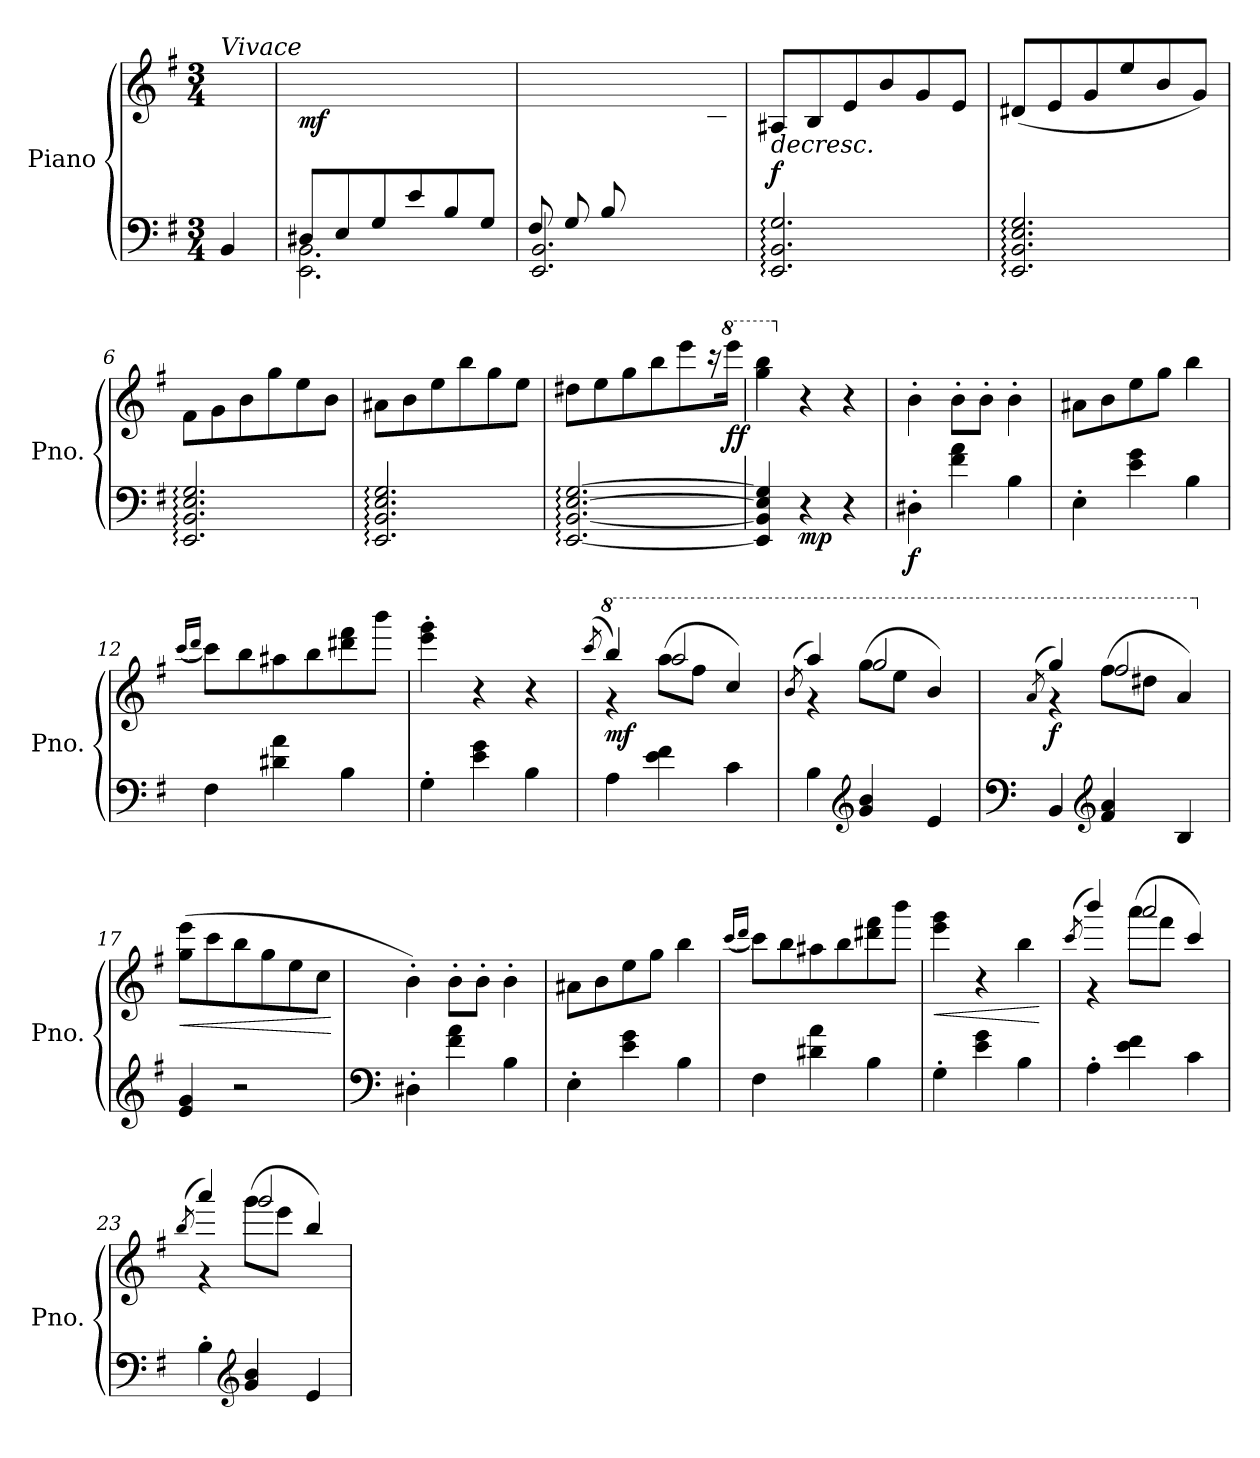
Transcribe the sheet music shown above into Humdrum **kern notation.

**kern	**kern	**dynam
*part1	*part1	*part1
*staff2	*staff1	*staff1/2
*I"Piano	*	*
*I'Pno.	*	*
*clefF4	*clefG2	*
*k[f#]	*k[f#]	*
*M3/4	*M3/4	*
*MM80	*MM80	*
=1	=1	=1
*^	*	*
!	!	!LO:TX:a:i:t=Vivace	!
4BB/	4rFyy	4ryy	.
=2	=2	=2	=2
*	*	*MM150	*
!	!	!	!LO:DY:b
(>8D#X/L	2.EE\ 2.BB\	4ryy	mf
8E/	.	.	.
*	*	*MM180	*
8G/	.	4ryy	.
8e/	.	.	.
*	*	*MM250	*
8B/	.	4ryy	.
8G/J	.	.	.
=3	=3	=3	=3
8F#/L	2.EE/ 2.BB/	4.ryy	.
8G/	.	.	.
8B/	.	.	.
*	*	*MM290	*
4.ryy	.	8g\	.
.	.	8e\	.
.	.	8c\J	.
*v	*v	*	*
=4	=4	=4
*	*MM320	*
!	!	!LO:HP:b
!	!	!LO:DY:n=1:a=2
2.EE/: 2.BB/: 2.G/:	8A#X/L	> f
.	8B/	.
.	8e/	.
*	*MM350	*
.	8b/	.
.	8g/	.
.	8e/J)	.
=5	=5	=5
2.EE/: 2.BB/: 2.E/: 2.G/:	(>8d#X/L	.
.	8e/	.
.	8g/	.
.	8ee/	.
.	8b/	.
.	8g/J)	.
=6	=6	=6
2.EE/: 2.BB/: 2.E/: 2.G/:	8f#\L	.
.	8g\	.
.	8b\	.
.	8gg\	.
.	8ee\	.
.	8b\J	.
=7	=7	=7
2.EE/: 2.BB/: 2.E/: 2.G/:	8a#X\L	.
.	8b\	.
.	8ee\	.
.	8bb\	.
.	8gg\	.
.	8ee\J	.
!!LO:LB:g=z
=8	=8	=8
*	*MM200	*
[2.EE/: [2.BB/: [2.E/: [2.G/:	8dd#X\L	.
*	*MM300	*
.	8ee\	.
.	8gg\	.
.	8bb\	.
.	8eee\	.
*	*MM50	*
.	16rccc	.
*	*8va	*
*	*MM200	*
!	!	!LO:DY:b
.	16eeee\Jk	ff
.	.	]
=9	=9	=9
*	*MM230	*
4EE/] 4BB/] 4E/] 4G/]	4ggg\ 4bbb\	.
*	*X8va	*
!	!	!LO:DY:b=2
4r	4r	mp
*	*MM50	*
4r	4r	.
=10	=10	=10
*	*MM200	*
!	!	!LO:DY:b=2
4D#X'\	4b'\	f
*	*MM320	*
4f#\ 4a\	8b'\L	.
.	8b'\J	.
*	*MM220	*
4B\	4b'\	.
=11	=11	=11
*	*MM300	*
4E'\	8a#X\L	.
.	8b\	.
4e\ 4g\	8ee\	.
.	8gg\J	.
*	*MM230	*
4B\	4bb\	.
=12	=12	=12
*	*MM330	*
.	(<16qccc/LL	.
.	16qddd/JJ	.
4F#\	8ccc\L)	.
.	8bb\	.
4d#X\ 4a\	8aa#X\	.
.	8bb\	.
4B\	8ddd#X\ 8fff#\	.
.	8bbb\J	.
=13	=13	=13
4G'\	4eee\' 4ggg\'	.
4e\ 4g\	4r	.
4B\	4r	.
=14	=14	=14
*	*MM250	*
.	(<8qccc/	.
*	*8va	*
*	*^	*
!	!	!	!LO:DY:b
4A\	4bbb/)	4r	mf
*	*MM330	*	*
4e\ 4f#\	(>8aaa\L	2aaa/	.
.	8fff#\J	.	.
4c\	4ccc/)	.	.
!!LO:LB:g=z	!!
=15	=15	=15	=15
*	*MM250	*	*
.	(<8qbb/	.	.
4B\	4aaa/)	4r	.
*clefG2	*	*	*
*	*MM350	*	*
4g/ 4b/	(>8ggg\L	2ggg/	.
.	8eee\J	.	.
4e/	4bb/)	.	.
=16	=16	=16	=16
*clefF4	*	*	*
*	*MM250	*	*
.	(<8qaa/	.	.
!	!	!	!LO:DY:b
4BB/	4ggg/)	4r	f
*clefG2	*	*	*
*	*MM350	*	*
4f#/ 4a/	(>8fff#\L	2fff#/	.
.	8ddd#X\J	.	.
4B/	4aa/)	.	.
*	*v	*v	*
=17	=17	=17
*	*X8va	*
*	*MM320	*
!	!	!LO:HP:b
4e/ 4g/	(>8gg\ 8eee\L	<
.	8ccc\	.
2r	8bb\	.
.	8gg\	.
.	8ee\	.
.	8cc\J	.
.	.	[
=18	=18	=18
*clefF4	*	*
*	*MM250	*
4D#X'\	4b'\)	.
*	*MM350	*
4f#\ 4a\	8b'\L	.
.	8b'\J	.
4B\	4b'\	.
=19	=19	=19
*	*MM360	*
4E'\	8a#X\L	.
.	8b\	.
4e\ 4g\	8ee\	.
.	8gg\J	.
4B\	4bb\	.
=20	=20	=20
*	*MM280	*
.	(<16qccc/LL	.
.	16qddd/JJ	.
4F#\	8ccc\L)	.
*	*MM360	*
.	8bb\	.
4d#X\ 4a\	8aa#X\	.
.	8bb\	.
4B\	8ddd#X\ 8fff#\	.
.	8bbb\J	.
!!LO:LB:g=z
=21	=21	=21
!	!	!LO:HP:b
4G'\	4eee\ 4ggg\	<
*	*MM310	*
4e\ 4g\	4r	.
*	*MM260	*
4B\	4bb\	.
.	.	[
=22	=22	=22
*	*MM240	*
.	(<8qccc/	.
*	*^	*
4A'\	4bbb/)	4r	.
*	*MM360	*	*
4e\ 4f#\	(>8aaa\L	2aaa/	.
.	8fff#\J	.	.
4c\	4ccc/)	.	.
=23	=23	=23	=23
*	*MM240	*	*
.	(<8qbb/	.	.
4B'\	4aaa/)	4r	.
*clefG2	*	*	*
*	*MM360	*	*
4g/ 4b/	(>8ggg\L	2ggg/	.
.	8eee\J	.	.
4e/	4bb/)	.	.
*	*v	*v	*
=	=	=
*-	*-	*-
